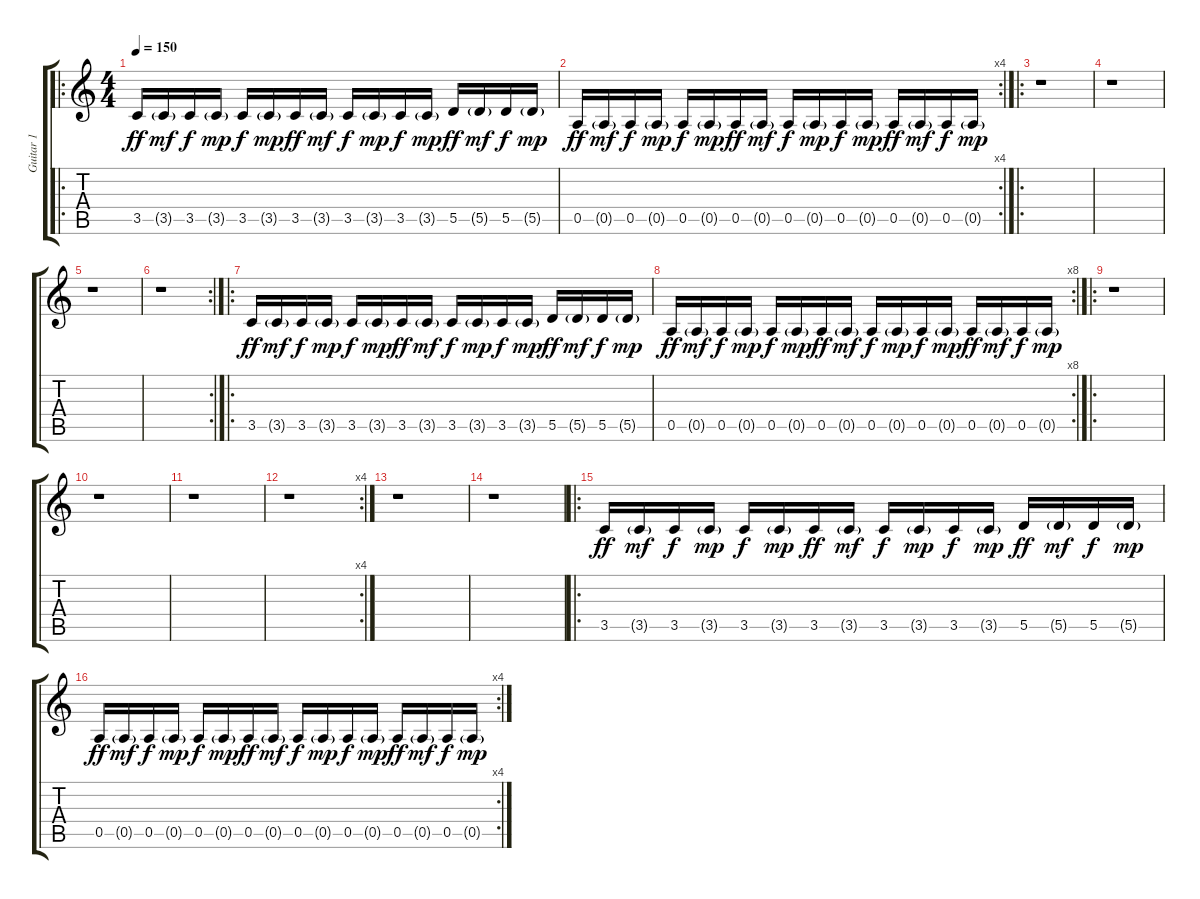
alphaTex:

\track ("Guitar 1" "Guitar 1") {instrument electricguitarmuted}
\staff {score tabs}
\tuning (E4 B3 G3 D3 A2 E2) {hide}
\ro
\ts (4 4)
\tempo 150
\clef g2
\ks c
3.5.16{dy ff} 3.5{g}.16{dy mf} 3.5.16{dy f} 3.5{g}.16{dy mp} 3.5.16{dy f} 3.5{g}.16{dy mp} 3.5.16{dy ff} 3.5{g}.16{dy mf} 3.5.16{dy f} 3.5{g}.16{dy mp} 3.5.16{dy f} 3.5{g}.16{dy mp} 5.5.16{dy ff} 5.5{g}.16{dy mf} 5.5.16{dy f} 5.5{g}.16{dy mp} |
\rc 4
0.5.16{dy ff} 0.5{g}.16{dy mf} 0.5.16{dy f} 0.5{g}.16{dy mp} 0.5.16{dy f} 0.5{g}.16{dy mp} 0.5.16{dy ff} 0.5{g}.16{dy mf} 0.5.16{dy f} 0.5{g}.16{dy mp} 0.5.16{dy f} 0.5{g}.16{dy mp} 0.5.16{dy ff} 0.5{g}.16{dy mf} 0.5.16{dy f} 0.5{g}.16{dy mp} |
\ro
r.1 |
r.1 |
r.1 |
\rc 2
r.1 |
\ro
3.5.16{dy ff} 3.5{g}.16{dy mf} 3.5.16{dy f} 3.5{g}.16{dy mp} 3.5.16{dy f} 3.5{g}.16{dy mp} 3.5.16{dy ff} 3.5{g}.16{dy mf} 3.5.16{dy f} 3.5{g}.16{dy mp} 3.5.16{dy f} 3.5{g}.16{dy mp} 5.5.16{dy ff} 5.5{g}.16{dy mf} 5.5.16{dy f} 5.5{g}.16{dy mp} |
\rc 8
0.5.16{dy ff} 0.5{g}.16{dy mf} 0.5.16{dy f} 0.5{g}.16{dy mp} 0.5.16{dy f} 0.5{g}.16{dy mp} 0.5.16{dy ff} 0.5{g}.16{dy mf} 0.5.16{dy f} 0.5{g}.16{dy mp} 0.5.16{dy f} 0.5{g}.16{dy mp} 0.5.16{dy ff} 0.5{g}.16{dy mf} 0.5.16{dy f} 0.5{g}.16{dy mp} |
\ro
r.1 |
r.1 |
r.1 |
\rc 4
r.1 |
r.1 |
r.1 |
\ro
3.5.16{dy ff} 3.5{g}.16{dy mf} 3.5.16{dy f} 3.5{g}.16{dy mp} 3.5.16{dy f} 3.5{g}.16{dy mp} 3.5.16{dy ff} 3.5{g}.16{dy mf} 3.5.16{dy f} 3.5{g}.16{dy mp} 3.5.16{dy f} 3.5{g}.16{dy mp} 5.5.16{dy ff} 5.5{g}.16{dy mf} 5.5.16{dy f} 5.5{g}.16{dy mp} |
\rc 4
0.5.16{dy ff} 0.5{g}.16{dy mf} 0.5.16{dy f} 0.5{g}.16{dy mp} 0.5.16{dy f} 0.5{g}.16{dy mp} 0.5.16{dy ff} 0.5{g}.16{dy mf} 0.5.16{dy f} 0.5{g}.16{dy mp} 0.5.16{dy f} 0.5{g}.16{dy mp} 0.5.16{dy ff} 0.5{g}.16{dy mf} 0.5.16{dy f} 0.5{g}.16{dy mp}
